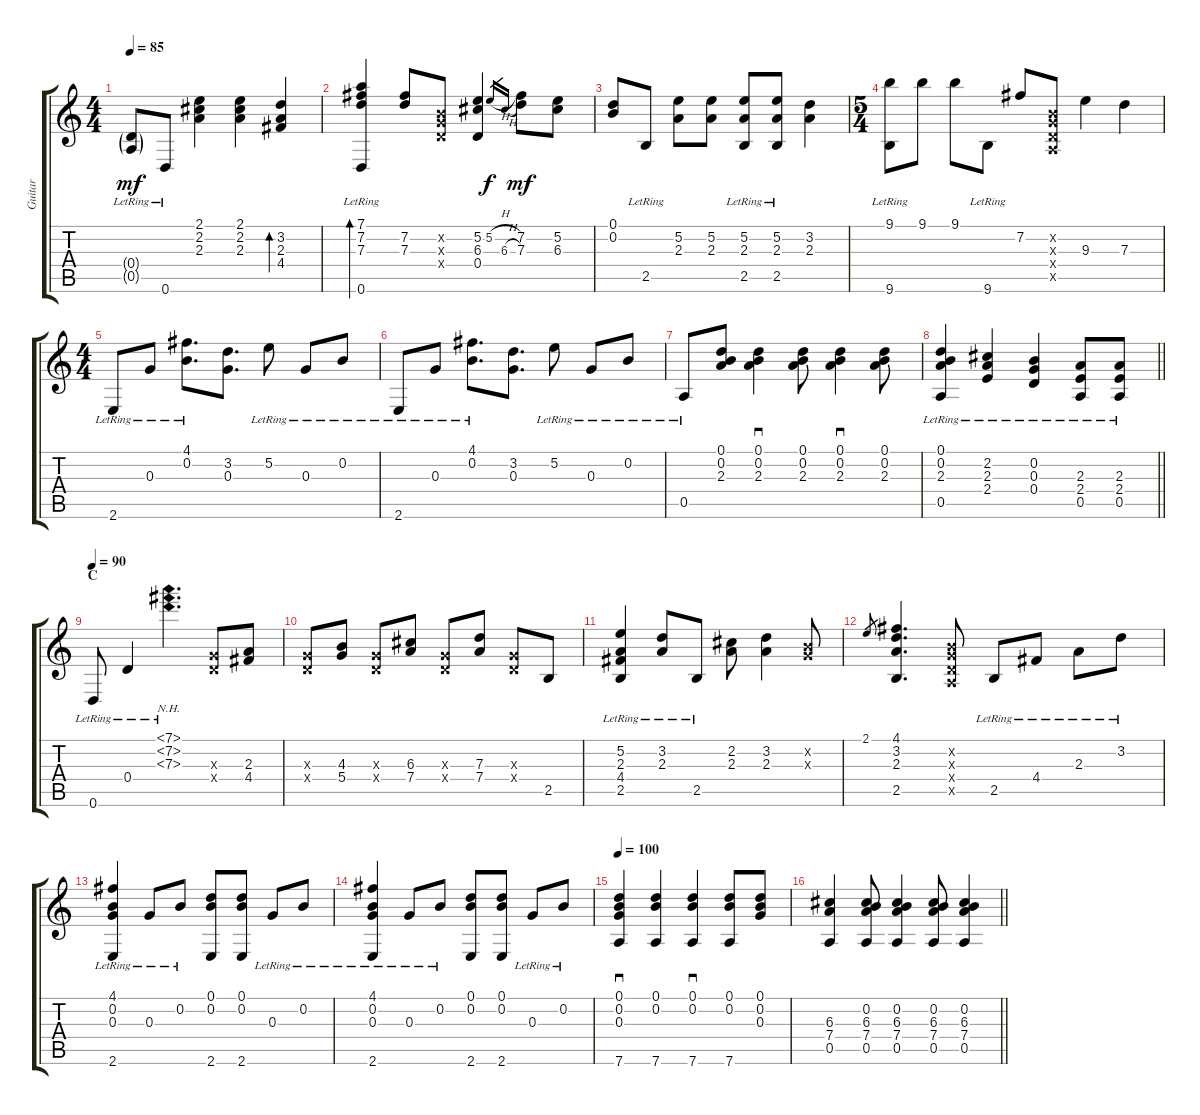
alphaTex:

\track ("Guitar" "Guitar") {instrument acousticguitarsteel}
\staff {score tabs}
\tuning (D4 B3 G3 D3 A2 D2) {hide}
\ts (4 4)
\tempo 85
\clef g2
\ks c
(0.4{g lr} 0.5{g lr}).8{dy mf} 0.6{lr}.8 (2.1 2.2 2.3).4 (2.1 2.2 2.3).4 (3.2 2.3 4.4).4{bd 240} |
(7.1 7.2 7.3 0.6{lr}).4{bd 240} (7.2 7.3).8 (0.2{x} 0.3{x} 0.4{x}).8 (5.2 6.3 0.4).4 5.2{h}.16{gr dy f} 6.3{h}.16{gr} (7.2 7.3).8{dy mf} (5.2 6.3).8 |
(0.1 0.2).8 2.5{lr}.8 (5.2 2.3).8 (5.2 2.3).8 (5.2 2.3 2.5{lr}).8 (5.2 2.3 2.5{lr}).8 (3.2 2.3).4 |
\ts (5 4)
(9.1 9.6{lr}).8 9.1.8 9.1.8 9.6{lr}.8 7.2.8 (0.2{x} 0.3{x} 0.4{x} 0.5{x}).8 9.3.4 7.3.4 |
\ts (4 4)
2.6{lr}.8 0.3{lr}.8 (4.1{lr} 0.2).8{d} (3.2 0.3).8{d} 5.2{lr}.8 0.3{lr}.8 0.2{lr}.8 |
2.6{lr}.8 0.3{lr}.8 (4.1{lr} 0.2).8{d} (3.2 0.3).8{d} 5.2{lr}.8 0.3{lr}.8 0.2{lr}.8 |
0.5{lr}.8 (0.1 0.2 2.3).8 (0.1 0.2 2.3).4{sd} (0.1 0.2 2.3).8 (0.1 0.2 2.3).4{sd} (0.1 0.2 2.3).8 |
\barLineRight lightlight
(0.1{lr} 0.2{lr} 2.3{lr} 0.5{lr}).4 (2.2{lr} 2.3{lr} 2.4{lr}).4 (0.2{lr} 0.3{lr} 0.4{lr}).4 (2.3{lr} 2.4{lr} 0.5{lr}).8 (2.3{lr} 2.4{lr} 0.5{lr}).8 |
\section ("" "C")
\tempo 90
0.6{lr}.8 0.4{lr}.4 (7.1{nh lr} 7.2{nh lr} 7.3{nh lr}).4{d} (0.3{x} 0.4{x}).8 (2.3 4.4).8 |
(0.3{x} 0.4{x}).8 (4.3 5.4).8 (0.3{x} 0.4{x}).8 (6.3 7.4).8 (0.3{x} 0.4{x}).8 (7.3 7.4).8 (0.3{x} 0.4{x}).8 2.5.8 |
(5.2{lr} 2.3{lr} 4.4{lr} 2.5{lr}).4 (3.2{lr} 2.3{lr}).8 2.5{lr}.8 (2.2 2.3).8 (3.2 2.3).4 (0.2{x} 0.3{x}).8 |
2.1.8{gr} (4.1 3.2 2.3 2.5).4{d} (0.2{x} 0.3{x} 0.4{x} 0.5{x}).8 2.5{lr}.8 4.4{lr}.8 2.3{lr}.8 3.2{lr}.8 |
(4.1 0.2{lr} 0.3{lr} 2.6{lr}).4 0.3{lr}.8 0.2{lr}.8 (0.1 0.2 2.6).8 (0.1 0.2 2.6).8 0.3{lr}.8 0.2{lr}.8 |
(4.1 0.2{lr} 0.3{lr} 2.6{lr}).4 0.3{lr}.8 0.2{lr}.8 (0.1 0.2 2.6).8 (0.1 0.2 2.6).8 0.3{lr}.8 0.2{lr}.8 |
\tempo 100
(0.1 0.2 0.3 7.6).4{sd} (0.1 0.2 7.6).4 (0.1 0.2 7.6).4{sd} (0.1 0.2 7.6).8 (0.1 0.2 0.3).8 |
\barLineRight lightlight
(6.3 7.4 0.5).4 (0.2 6.3 7.4 0.5).8 (0.2 6.3 7.4 0.5).4 (0.2 6.3 7.4 0.5).8 (0.2 6.3 7.4 0.5).4
